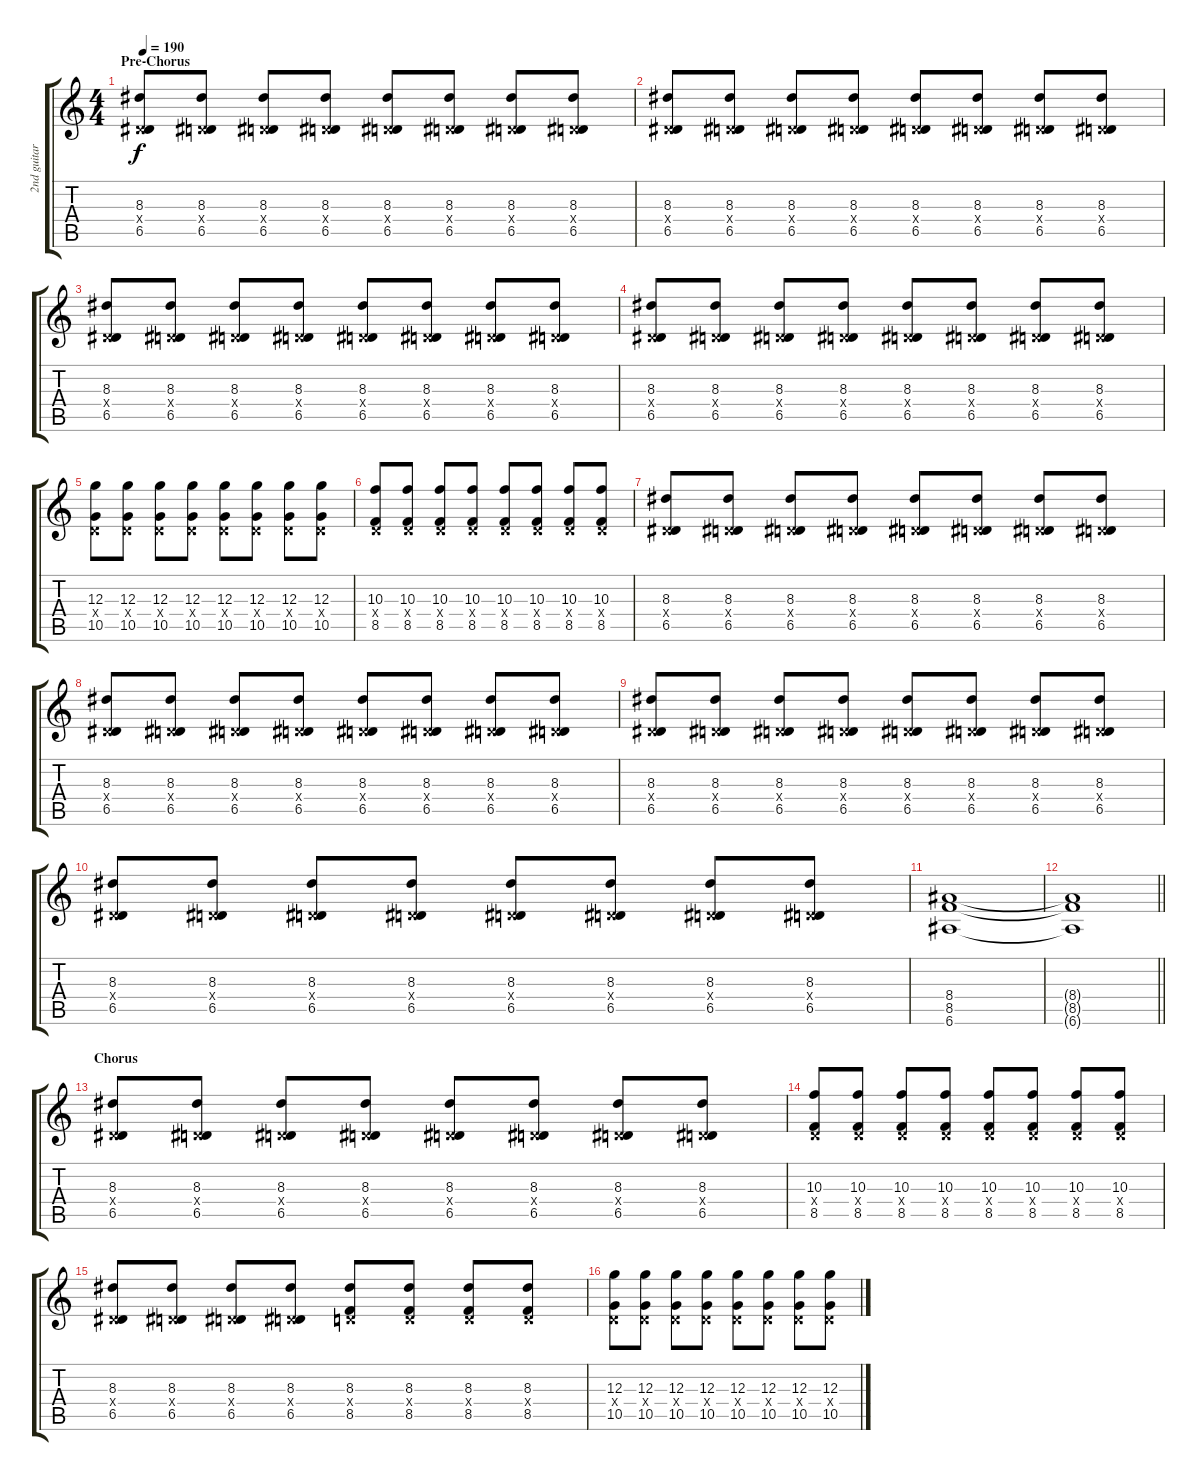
\track ("2nd guitar" "2nd guitar") {instrument distortionguitar}
\staff {score tabs}
\tuning (E4 B3 G3 D3 A2 E2) {hide}
\ts (4 4)
\section ("" "Pre-Chorus")
\tempo 190
\clef g2
\ks c
(8.3 0.4{x} 6.5).8{dy f} (8.3 0.4{x} 6.5).8 (8.3 0.4{x} 6.5).8 (8.3 0.4{x} 6.5).8 (8.3 0.4{x} 6.5).8 (8.3 0.4{x} 6.5).8 (8.3 0.4{x} 6.5).8 (8.3 0.4{x} 6.5).8 |
(8.3 0.4{x} 6.5).8 (8.3 0.4{x} 6.5).8 (8.3 0.4{x} 6.5).8 (8.3 0.4{x} 6.5).8 (8.3 0.4{x} 6.5).8 (8.3 0.4{x} 6.5).8 (8.3 0.4{x} 6.5).8 (8.3 0.4{x} 6.5).8 |
(8.3 0.4{x} 6.5).8 (8.3 0.4{x} 6.5).8 (8.3 0.4{x} 6.5).8 (8.3 0.4{x} 6.5).8 (8.3 0.4{x} 6.5).8 (8.3 0.4{x} 6.5).8 (8.3 0.4{x} 6.5).8 (8.3 0.4{x} 6.5).8 |
(8.3 0.4{x} 6.5).8 (8.3 0.4{x} 6.5).8 (8.3 0.4{x} 6.5).8 (8.3 0.4{x} 6.5).8 (8.3 0.4{x} 6.5).8 (8.3 0.4{x} 6.5).8 (8.3 0.4{x} 6.5).8 (8.3 0.4{x} 6.5).8 |
(12.3 0.4{x} 10.5).8 (12.3 0.4{x} 10.5).8 (12.3 0.4{x} 10.5).8 (12.3 0.4{x} 10.5).8 (12.3 0.4{x} 10.5).8 (12.3 0.4{x} 10.5).8 (12.3 0.4{x} 10.5).8 (12.3 0.4{x} 10.5).8 |
(10.3 0.4{x} 8.5).8 (10.3 0.4{x} 8.5).8 (10.3 0.4{x} 8.5).8 (10.3 0.4{x} 8.5).8 (10.3 0.4{x} 8.5).8 (10.3 0.4{x} 8.5).8 (10.3 0.4{x} 8.5).8 (10.3 0.4{x} 8.5).8 |
(8.3 0.4{x} 6.5).8 (8.3 0.4{x} 6.5).8 (8.3 0.4{x} 6.5).8 (8.3 0.4{x} 6.5).8 (8.3 0.4{x} 6.5).8 (8.3 0.4{x} 6.5).8 (8.3 0.4{x} 6.5).8 (8.3 0.4{x} 6.5).8 |
(8.3 0.4{x} 6.5).8 (8.3 0.4{x} 6.5).8 (8.3 0.4{x} 6.5).8 (8.3 0.4{x} 6.5).8 (8.3 0.4{x} 6.5).8 (8.3 0.4{x} 6.5).8 (8.3 0.4{x} 6.5).8 (8.3 0.4{x} 6.5).8 |
(8.3 0.4{x} 6.5).8 (8.3 0.4{x} 6.5).8 (8.3 0.4{x} 6.5).8 (8.3 0.4{x} 6.5).8 (8.3 0.4{x} 6.5).8 (8.3 0.4{x} 6.5).8 (8.3 0.4{x} 6.5).8 (8.3 0.4{x} 6.5).8 |
(8.3 0.4{x} 6.5).8 (8.3 0.4{x} 6.5).8 (8.3 0.4{x} 6.5).8 (8.3 0.4{x} 6.5).8 (8.3 0.4{x} 6.5).8 (8.3 0.4{x} 6.5).8 (8.3 0.4{x} 6.5).8 (8.3 0.4{x} 6.5).8 |
(8.4 8.5 6.6).1 |
\barLineRight lightlight
(8.4{t} 8.5{t} 6.6{t}).1 |
\section ("" "Chorus")
(8.3 0.4{x} 6.5).8 (8.3 0.4{x} 6.5).8 (8.3 0.4{x} 6.5).8 (8.3 0.4{x} 6.5).8 (8.3 0.4{x} 6.5).8 (8.3 0.4{x} 6.5).8 (8.3 0.4{x} 6.5).8 (8.3 0.4{x} 6.5).8 |
(10.3 0.4{x} 8.5).8 (10.3 0.4{x} 8.5).8 (10.3 0.4{x} 8.5).8 (10.3 0.4{x} 8.5).8 (10.3 0.4{x} 8.5).8 (10.3 0.4{x} 8.5).8 (10.3 0.4{x} 8.5).8 (10.3 0.4{x} 8.5).8 |
(8.3 0.4{x} 6.5).8 (8.3 0.4{x} 6.5).8 (8.3 0.4{x} 6.5).8 (8.3 0.4{x} 6.5).8 (8.3 0.4{x} 8.5).8 (8.3 0.4{x} 8.5).8 (8.3 0.4{x} 8.5).8 (8.3 0.4{x} 8.5).8 |
(12.3 0.4{x} 10.5).8 (12.3 0.4{x} 10.5).8 (12.3 0.4{x} 10.5).8 (12.3 0.4{x} 10.5).8 (12.3 0.4{x} 10.5).8 (12.3 0.4{x} 10.5).8 (12.3 0.4{x} 10.5).8 (12.3 0.4{x} 10.5).8
